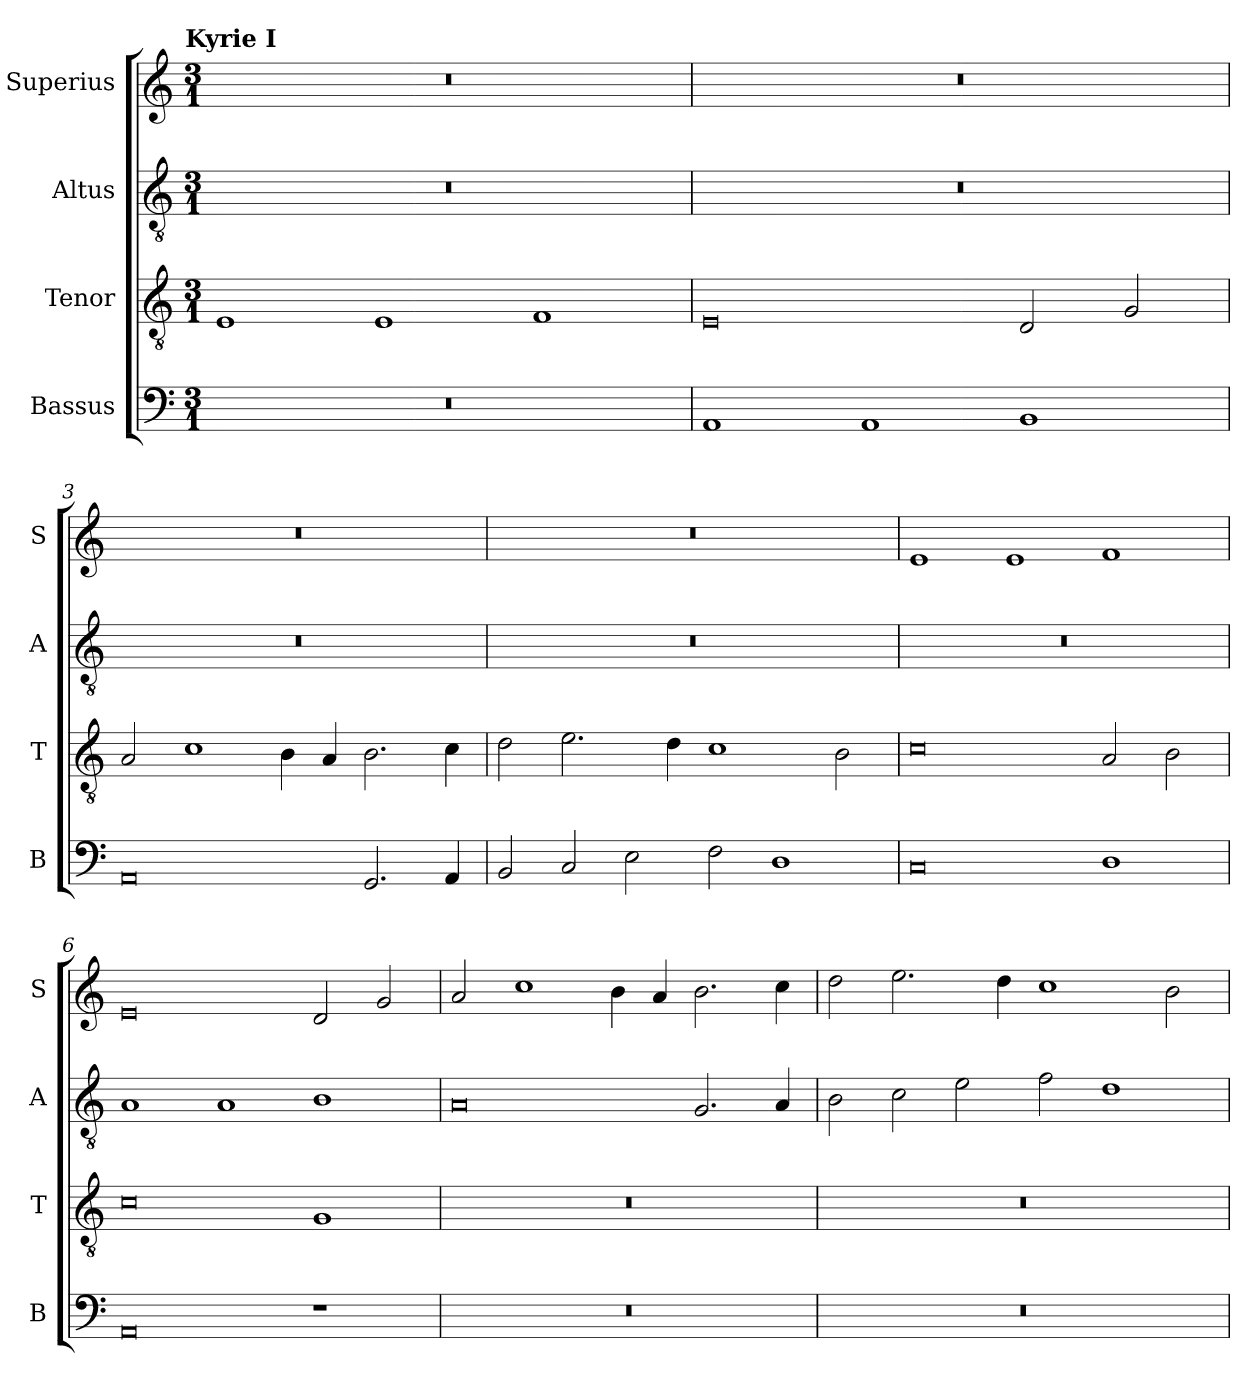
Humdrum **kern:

**kern	**kern	**kern	**kern
*part4	*part3	*part2	*part1
*staff4	*staff3	*staff2	*staff1
*I"Bassus	*I"Tenor	*I"Altus	*I"Superius
*I'B	*I'T	*I'A	*I'S
*clefF4	*clefGv2	*clefGv2	*clefG2
*k[]	*k[]	*k[]	*k[]
!!LO:TX:omd:t=Kyrie I
*M3/1	*M3/1	*M3/1	*M3/1
=1	=1	=1	=1
0.r	1E	0.r	0.r
.	1E	.	.
.	1F	.	.
=2	=2	=2	=2
1AA	0E	0.r	0.r
1AA	.	.	.
1BB	2D/	.	.
.	2G/	.	.
=3	=3	=3	=3
0AA	2A/	0.r	0.r
.	1c	.	.
.	4B\	.	.
.	4A/	.	.
2.GG/	2.B\	.	.
4AA/	4c\	.	.
=4	=4	=4	=4
2BB/	2d\	0.r	0.r
2C/	2.e\	.	.
2E\	.	.	.
.	4d\	.	.
2F\	1c	.	.
1D	.	.	.
.	2B\	.	.
=5	=5	=5	=5
0C	0c	0.r	1e
.	.	.	1e
1D	2A/	.	1f
.	2B\	.	.
=6	=6	=6	=6
0AA	0c	1A	0e
.	.	1A	.
1r	1G	1B	2d/
.	.	.	2g/
=7	=7	=7	=7
0.r	0.r	0A	2a/
.	.	.	1cc
.	.	.	4b\
.	.	.	4a/
.	.	2.G/	2.b\
.	.	4A/	4cc\
=8	=8	=8	=8
0.r	0.r	2B\	2dd\
.	.	2c\	2.ee\
.	.	2e\	.
.	.	.	4dd\
.	.	2f\	1cc
.	.	1d	.
.	.	.	2b\
=	=	=	=
*-	*-	*-	*-
